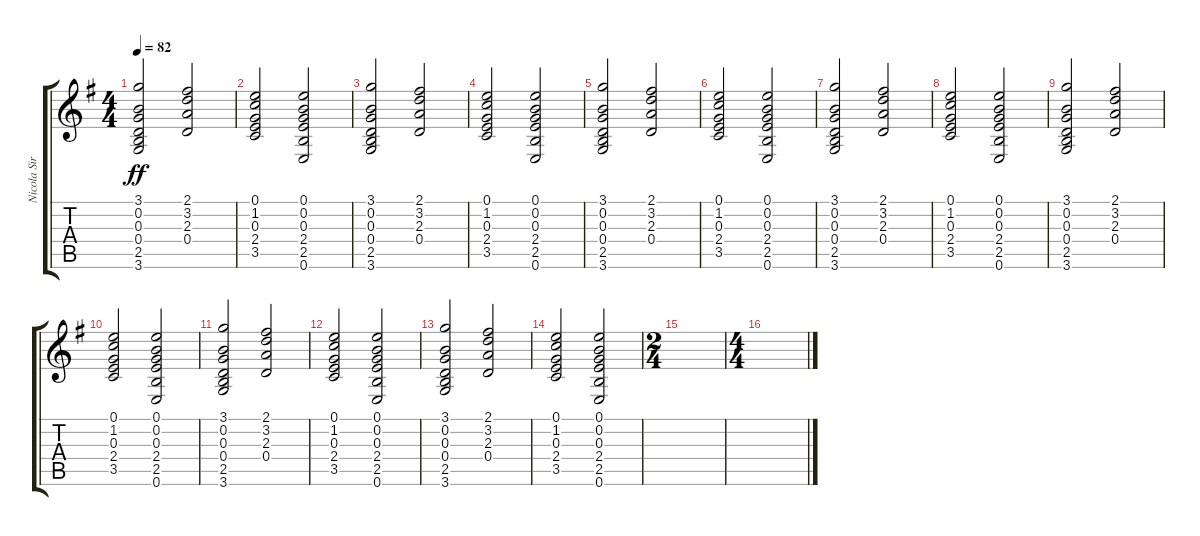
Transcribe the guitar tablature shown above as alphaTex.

\track ("Nicola Sirkis (guitare)" "Nicola Sir") {instrument overdrivenguitar}
\staff {score tabs}
\tuning (E4 B3 G3 D3 A2 E2) {hide}
\ts (4 4)
\tempo 82
\clef g2
\ks g
(3.1 0.2 0.3 0.4 2.5 3.6).2{dy ff} (2.1 3.2 2.3 0.4).2 |
(0.1 1.2 0.3 2.4 3.5).2 (0.1 0.2 0.3 2.4 2.5 0.6).2 |
(3.1 0.2 0.3 0.4 2.5 3.6).2 (2.1 3.2 2.3 0.4).2 |
(0.1 1.2 0.3 2.4 3.5).2 (0.1 0.2 0.3 2.4 2.5 0.6).2 |
(3.1 0.2 0.3 0.4 2.5 3.6).2 (2.1 3.2 2.3 0.4).2 |
(0.1 1.2 0.3 2.4 3.5).2 (0.1 0.2 0.3 2.4 2.5 0.6).2 |
(3.1 0.2 0.3 0.4 2.5 3.6).2 (2.1 3.2 2.3 0.4).2 |
(0.1 1.2 0.3 2.4 3.5).2 (0.1 0.2 0.3 2.4 2.5 0.6).2 |
(3.1 0.2 0.3 0.4 2.5 3.6).2 (2.1 3.2 2.3 0.4).2 |
(0.1 1.2 0.3 2.4 3.5).2 (0.1 0.2 0.3 2.4 2.5 0.6).2 |
(3.1 0.2 0.3 0.4 2.5 3.6).2 (2.1 3.2 2.3 0.4).2 |
(0.1 1.2 0.3 2.4 3.5).2 (0.1 0.2 0.3 2.4 2.5 0.6).2 |
(3.1 0.2 0.3 0.4 2.5 3.6).2 (2.1 3.2 2.3 0.4).2 |
(0.1 1.2 0.3 2.4 3.5).2 (0.1 0.2 0.3 2.4 2.5 0.6).2 |
\ts (2 4)
|
\ts (4 4)
